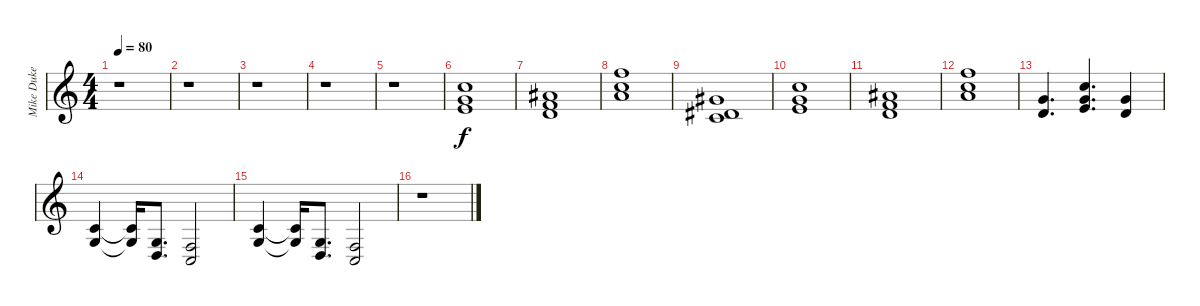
\track ("Mike Duke Synthezier" "Mike Duke ") {instrument pad3polysynth}
\staff {score}
\tuning (E4 B3 G3 D3 A2 E2) {hide}
\ts (4 4)
\tempo 80
\clef g2
\ks c
r.1{dy f} |
r.1 |
r.1 |
r.1 |
r.1 |
(8.1 8.2 9.3).1{volume 6 instrument drawbarorgan} |
(6.1 6.2 7.3).1 |
(13.1 13.2 14.3).1 |
(4.1 4.2 5.3).1 |
(8.1 8.2 9.3).1 |
(6.1 6.2 7.3).1 |
(13.1 13.2 14.3).1 |
(12.3 12.4).4{d} (8.1 8.2 9.3).4{d} (12.3 12.4).4 |
(5.3 5.4).4 (5.3{t} 5.4{t}).16 (5.4 5.5).8{d} (3.4 3.5).2 |
(5.3 5.4).4 (5.3{t} 5.4{t}).16 (5.4 5.5).8{d} (3.4 3.5).2 |
r.1
